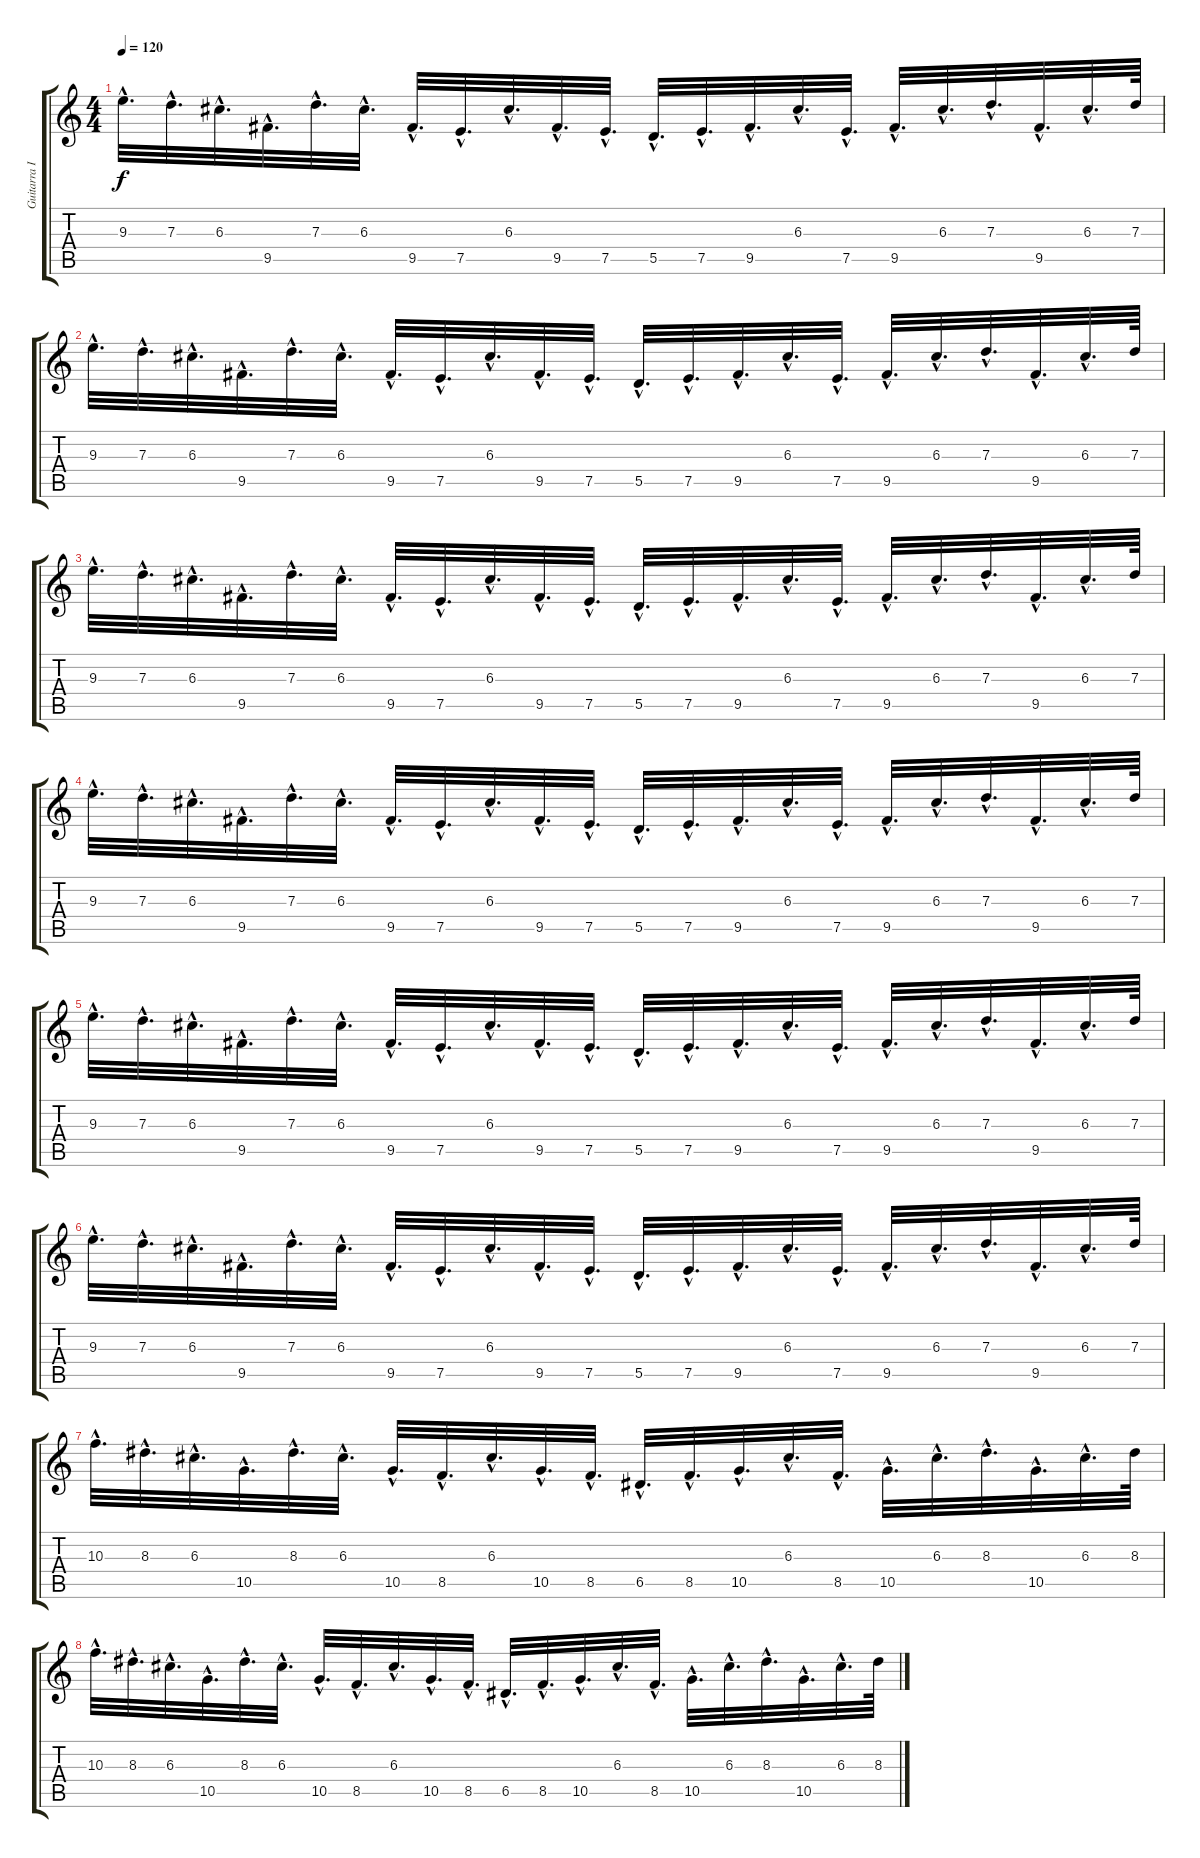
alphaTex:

\track ("Guitarra I" "Guitarra I") {instrument distortionguitar}
\staff {score tabs}
\tuning (E4 B3 G3 D3 A2 E2) {hide}
\ts (4 4)
\tempo 120
\clef g2
\ks c
9.3{hac}.32{d dy f} 7.3{hac}.32{d} 6.3{hac}.32{d} 9.5{hac}.32{d} 7.3{hac}.32{d} 6.3{hac}.32{d} 9.5{hac}.32{d} 7.5{hac}.32{d} 6.3{hac}.32{d} 9.5{hac}.32{d} 7.5{hac}.32{d} 5.5{hac}.32{d} 7.5{hac}.32{d} 9.5{hac}.32{d} 6.3{hac}.32{d} 7.5{hac}.32{d} 9.5{hac}.32{d} 6.3{hac}.32{d} 7.3{hac}.32{d} 9.5{hac}.32{d} 6.3{hac}.32{d} 7.3.64 |
9.3{hac}.32{d} 7.3{hac}.32{d} 6.3{hac}.32{d} 9.5{hac}.32{d} 7.3{hac}.32{d} 6.3{hac}.32{d} 9.5{hac}.32{d} 7.5{hac}.32{d} 6.3{hac}.32{d} 9.5{hac}.32{d} 7.5{hac}.32{d} 5.5{hac}.32{d} 7.5{hac}.32{d} 9.5{hac}.32{d} 6.3{hac}.32{d} 7.5{hac}.32{d} 9.5{hac}.32{d} 6.3{hac}.32{d} 7.3{hac}.32{d} 9.5{hac}.32{d} 6.3{hac}.32{d} 7.3.64 |
9.3{hac}.32{d} 7.3{hac}.32{d} 6.3{hac}.32{d} 9.5{hac}.32{d} 7.3{hac}.32{d} 6.3{hac}.32{d} 9.5{hac}.32{d} 7.5{hac}.32{d} 6.3{hac}.32{d} 9.5{hac}.32{d} 7.5{hac}.32{d} 5.5{hac}.32{d} 7.5{hac}.32{d} 9.5{hac}.32{d} 6.3{hac}.32{d} 7.5{hac}.32{d} 9.5{hac}.32{d} 6.3{hac}.32{d} 7.3{hac}.32{d} 9.5{hac}.32{d} 6.3{hac}.32{d} 7.3.64 |
9.3{hac}.32{d} 7.3{hac}.32{d} 6.3{hac}.32{d} 9.5{hac}.32{d} 7.3{hac}.32{d} 6.3{hac}.32{d} 9.5{hac}.32{d} 7.5{hac}.32{d} 6.3{hac}.32{d} 9.5{hac}.32{d} 7.5{hac}.32{d} 5.5{hac}.32{d} 7.5{hac}.32{d} 9.5{hac}.32{d} 6.3{hac}.32{d} 7.5{hac}.32{d} 9.5{hac}.32{d} 6.3{hac}.32{d} 7.3{hac}.32{d} 9.5{hac}.32{d} 6.3{hac}.32{d} 7.3.64 |
9.3{hac}.32{d} 7.3{hac}.32{d} 6.3{hac}.32{d} 9.5{hac}.32{d} 7.3{hac}.32{d} 6.3{hac}.32{d} 9.5{hac}.32{d} 7.5{hac}.32{d} 6.3{hac}.32{d} 9.5{hac}.32{d} 7.5{hac}.32{d} 5.5{hac}.32{d} 7.5{hac}.32{d} 9.5{hac}.32{d} 6.3{hac}.32{d} 7.5{hac}.32{d} 9.5{hac}.32{d} 6.3{hac}.32{d} 7.3{hac}.32{d} 9.5{hac}.32{d} 6.3{hac}.32{d} 7.3.64 |
9.3{hac}.32{d} 7.3{hac}.32{d} 6.3{hac}.32{d} 9.5{hac}.32{d} 7.3{hac}.32{d} 6.3{hac}.32{d} 9.5{hac}.32{d} 7.5{hac}.32{d} 6.3{hac}.32{d} 9.5{hac}.32{d} 7.5{hac}.32{d} 5.5{hac}.32{d} 7.5{hac}.32{d} 9.5{hac}.32{d} 6.3{hac}.32{d} 7.5{hac}.32{d} 9.5{hac}.32{d} 6.3{hac}.32{d} 7.3{hac}.32{d} 9.5{hac}.32{d} 6.3{hac}.32{d} 7.3.64 |
10.3{hac}.32{d} 8.3{hac}.32{d} 6.3{hac}.32{d} 10.5{hac}.32{d} 8.3{hac}.32{d} 6.3{hac}.32{d} 10.5{hac}.32{d} 8.5{hac}.32{d} 6.3{hac}.32{d} 10.5{hac}.32{d} 8.5{hac}.32{d} 6.5{hac}.32{d} 8.5{hac}.32{d} 10.5{hac}.32{d} 6.3{hac}.32{d} 8.5{hac}.32{d} 10.5{hac}.32{d} 6.3{hac}.32{d} 8.3{hac}.32{d} 10.5{hac}.32{d} 6.3{hac}.32{d} 8.3.64 |
10.3{hac}.32{d} 8.3{hac}.32{d} 6.3{hac}.32{d} 10.5{hac}.32{d} 8.3{hac}.32{d} 6.3{hac}.32{d} 10.5{hac}.32{d} 8.5{hac}.32{d} 6.3{hac}.32{d} 10.5{hac}.32{d} 8.5{hac}.32{d} 6.5{hac}.32{d} 8.5{hac}.32{d} 10.5{hac}.32{d} 6.3{hac}.32{d} 8.5{hac}.32{d} 10.5{hac}.32{d} 6.3{hac}.32{d} 8.3{hac}.32{d} 10.5{hac}.32{d} 6.3{hac}.32{d} 8.3.64
